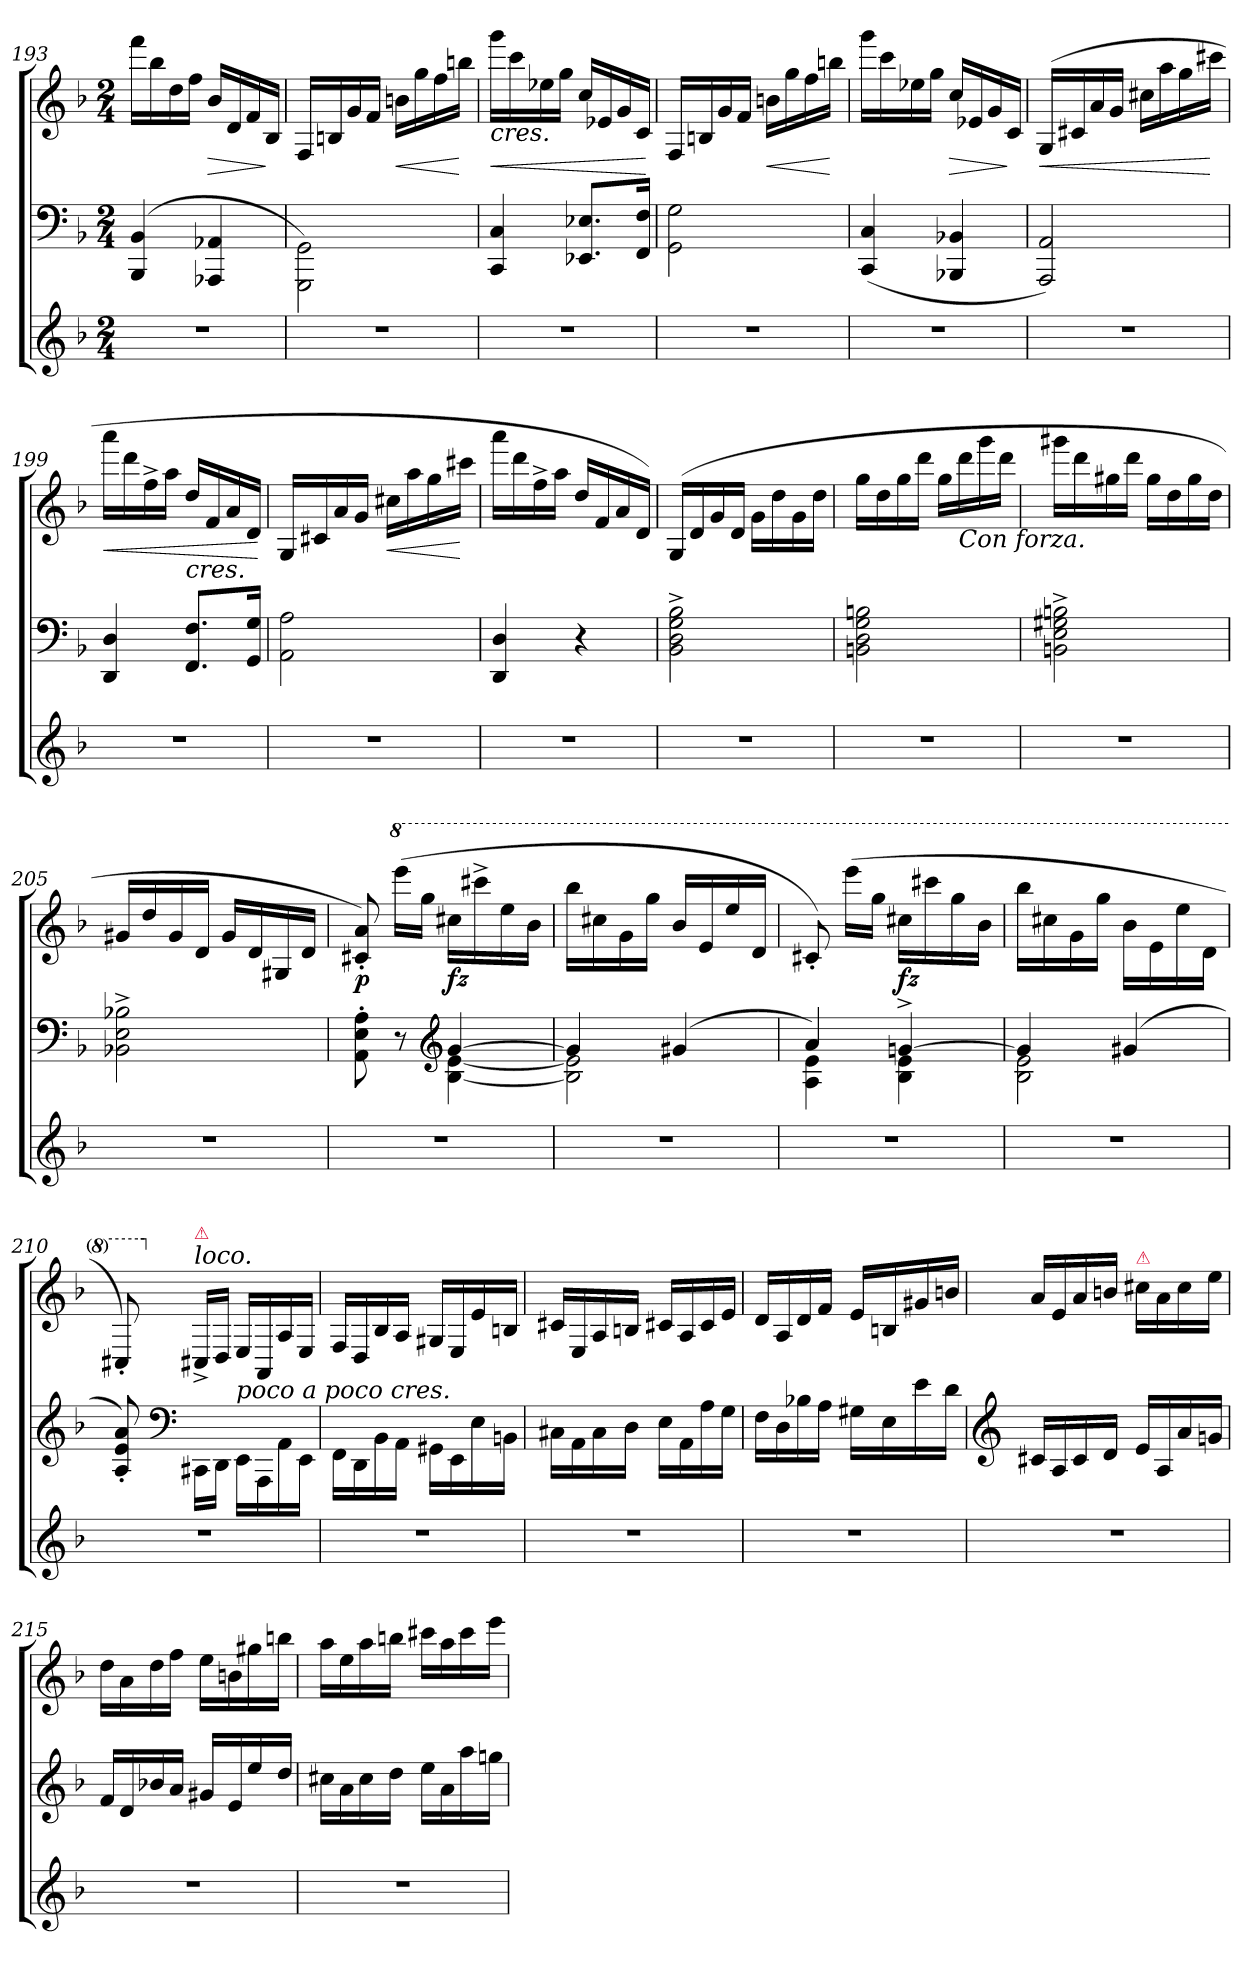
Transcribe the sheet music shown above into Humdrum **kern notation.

**kern	**kern	**kern	**dynam
*part3	*part2	*part1	*part1
*staff3	*staff2	*staff1	*staff1
*clefG2	*clefF4	*clefG2	*
*k[b-]	*k[b-]	*k[b-]	*
*M2/4	*M2/4	*M2/4	*
=193	=193	=193	=193
2r	(>4BBB- 4BB-	16fffLL	.
.	.	16bb-	.
.	.	16dd	.
.	.	16ffJJ	.
!	!	!	!LO:HP:b
.	4AAA-X 4AA-X	16b-/LL	>
.	.	16d/	.
.	.	16f/	.
.	.	16B-/JJ	]
=194	=194	=194	=194
2r	2GGG\ 2GG\)	16F/LL	.
.	.	16Bn	.
.	.	16g	.
.	.	16fJJ	.
!	!	!	!LO:HP:b
.	.	16bnLL	<
.	.	16gg	.
.	.	16ff	.
.	.	16bbnJJ	[
=195	=195	=195	=195
!	!	!LO:TX:b:i:t=cres.	!
!	!	!	!LO:HP:b
!	!	!	!LO:HP:n=1:b
2r	4CC 4C	16gggLL	> <
.	.	16ccc	.
.	.	16ee-X	.
.	.	16ggJJ	]
.	8.EE-X 8.E-XL	16cc/LL	.
.	.	16e-X/	.
.	.	16g/	.
.	16FF 16FJk	16c/JJ	.
.	.	.	[
=196	=196	=196	=196
2r	2GG\ 2G\	16F/LL	.
.	.	16Bn/	.
.	.	16g	.
.	.	16fJJ	.
!	!	!	!LO:HP:b
.	.	16bnLL	<
.	.	16gg	.
.	.	16ff	.
.	.	16bbnJJ	[
=197	=197	=197	=197
2r	(>4CC 4C	16gggLL	.
.	.	16ccc	.
.	.	16ee-X	.
.	.	16ggJJ	.
!	!	!	!LO:HP:b
.	4BBB-X 4BB-X	16cc/LL	>
.	.	16e-X/	.
.	.	16g/	.
.	.	16c/JJ	]
=198	=198	=198	=198
!	!	!	!LO:HP:b
2r	2AAA 2AA)	(>16GLL	<
.	.	16c#X	.
.	.	16a	.
.	.	16gJJ	.
.	.	16cc#XLL	.
.	.	16aa	.
.	.	16gg	.
.	.	16ccc#XJJ	[
=199	=199	=199	=199
!	!	!	!LO:HP:b
2r	4DD 4D	16aaaLL	<
.	.	16ddd	.
.	.	16ff^<	.
.	.	16aaJJ	.
!	!	!LO:TX:b:i:t=cres.	!
.	8.FF 8.FL	16dd/LL	.
.	.	16f/	.
.	.	16a/	.
.	16GG 16GJk	16d/JJ	.
.	.	.	[
=200	=200	=200	=200
2r	2AA 2A	16GLL	.
.	.	16c#X	.
.	.	16a	.
.	.	16gJJ	.
!	!	!	!LO:HP:b
.	.	16cc#XLL	<
.	.	16aa	.
.	.	16gg	.
.	.	16ccc#XJJ	[
=201	=201	=201	=201
2r	4DD 4D	16aaaLL	.
.	.	16ddd	.
.	.	16ff^<	.
.	.	16aaJJ	.
.	4r	16dd/LL	.
.	.	16f/	.
.	.	16a/	.
.	.	16d/JJ)	.
=202	=202	=202	=202
2r	2BB-^< 2D^< 2G^< 2B-^<	(>16GLL	.
.	.	16d	.
.	.	16g	.
.	.	16dJJ	.
.	.	16gLL	.
.	.	16dd	.
.	.	16g	.
.	.	16ddJJ	.
=203	=203	=203	=203
2r	2BBn 2D 2G 2Bn	16ggLL	.
.	.	16dd	.
.	.	16gg	.
.	.	16dddJJ	.
.	.	16ggLL	.
!	!	!LO:TX:b:i:t=Con forza.	!
.	.	16ddd	.
.	.	16ggg	.
.	.	16dddJJ	.
=204	=204	=204	=204
2r	2BBn^< 2E^< 2G#X^< 2Bn^<	16ggg#XLL	.
.	.	16ddd	.
.	.	16gg#X	.
.	.	16dddJJ	.
.	.	16gg#LL	.
.	.	16dd	.
.	.	16gg#	.
.	.	16ddJJ	.
=205	=205	=205	=205
2r	2BB-X^< 2E^< 2B-X^<	16g#XLL	.
.	.	16dd	.
.	.	16g#	.
.	.	16dJJ	.
.	.	16g#LL	.
.	.	16d	.
.	.	16G#X	.
.	.	16dJJ	.
=206	=206	=206	=206
*	*^	*	*
!	!	!	!	!LO:DY:b
2r	4reyy	8AA' 8E' 8A'	8c#X'> 8a'>)	p
*	*	*	*8va	*
.	.	8r	(>16eeeeLL	.
.	.	.	16gggJJ	.
*	*clefG2	*	*	*
!	!	!	!	!LO:DY:b
.	[4g	[4B- [4e	16ccc#XLL	fz
.	.	.	16cccc#X^<	.
.	.	.	16eee	.
.	.	.	16bb-JJ	.
=207	=207	=207	=207	=207
2r	4g]	2B-] 2e]	16bbb-LL	.
.	.	.	16ccc#X	.
.	.	.	16gg	.
.	.	.	16gggJJ	.
.	(4g#X	.	16bb-/LL	.
.	.	.	16ee/	.
.	.	.	16eee/	.
.	.	.	16dd/JJ	.
=208	=208	=208	=208	=208
2r	4a)	4A 4e	8cc#X'</)	.
.	.	.	(>16eeeeLL	.
.	.	.	16gggJJ	.
!	!	!	!	!LO:DY:b
.	[4gn^>	4B- 4e	16ccc#XLL	fz
.	.	.	16cccc#X	.
.	.	.	16ggg	.
.	.	.	16bb-JJ	.
=209	=209	=209	=209	=209
2r	4g]	2B- 2e	16bbb-LL	.
.	.	.	16ccc#X	.
.	.	.	16gg	.
.	.	.	16gggJJ	.
.	(4g#X	.	16bb-\LL	.
.	.	.	16ee\	.
.	.	.	16eee\	.
.	.	.	16dd\JJ	.
*	*v	*v	*	*
=210	=210	=210	=210
2r	8A'< 8e'< 8a'<)	8c#X')	.
*	*clefF4	*	*
*	*	*X8va	*
!	!	!LO:TX:a:i:t=loco.	!
!	!	!LO:TX:a:color=crimson:t=⚠	!
.	16CC#X\LL	16C#X^>LL	.
.	16DD\JJ	16D/JJ	.
!	!	!LO:TX:b:i:t=poco a poco cres.	!
.	16EE\LL	16E/LL	.
.	16AAA\	16AA/	.
.	16AA\	16A/	.
.	16EE\JJ	16E/JJ	.
=211	=211	=211	=211
2r	16FF\LL	16F/LL	.
.	16DD\	16D/	.
.	16BB-\	16B-/	.
.	16AA\JJ	16A/JJ	.
.	16GG#X\LL	16G#XLL	.
.	16EE\	16E/	.
.	16E\	16e/	.
.	16BBn\JJ	16Bn/JJ	.
=212	=212	=212	=212
2r	16C#X\LL	16c#XLL	.
.	16AA\	16E/	.
.	16C#\	16A/	.
.	16D\JJ	16Bn/JJ	.
.	16ELL	16c#XLL	.
.	16AA	16A	.
.	16A	16c#	.
.	16GJJ	16eJJ	.
=213	=213	=213	=213
2r	16FLL	16dLL	.
.	16D	16A	.
.	16B-X	16d	.
.	16AJJ	16fJJ	.
.	16G#XLL	16eLL	.
.	16E	16Bn	.
.	16e	16g#X	.
.	16dJJ	16bnJJ	.
=214	=214	=214	=214
*	*clefG2	*	*
2r	16c#XLL	16a/LL	.
.	16A	16e/	.
.	16c#	16a/	.
.	16dJJ	16bn/JJ	.
!	!	!LO:TX:a:i:color=crimson:t=⚠	!
.	16eLL	16cc#XLL	.
.	16A	16a	.
.	16a	16cc#	.
.	16gnJJ	16eeJJ	.
=215	=215	=215	=215
2r	16fLL	16ddLL	.
.	16d	16a	.
.	16b-X	16dd	.
.	16aJJ	16ffJJ	.
.	16g#XLL	16eeLL	.
.	16e	16bn	.
.	16ee	16gg#X	.
.	16ddJJ	16bbnJJ	.
=216	=216	=216	=216
2r	16cc#XLL	16aaLL	.
.	16a	16ee	.
.	16cc#	16aa	.
.	16ddJJ	16bbnJJ	.
.	16eeLL	16ccc#XLL	.
.	16a	16aa	.
.	16aa	16ccc#	.
.	16ggnJJ	16eeeJJ	.
=	=	=	=
*-	*-	*-	*-
